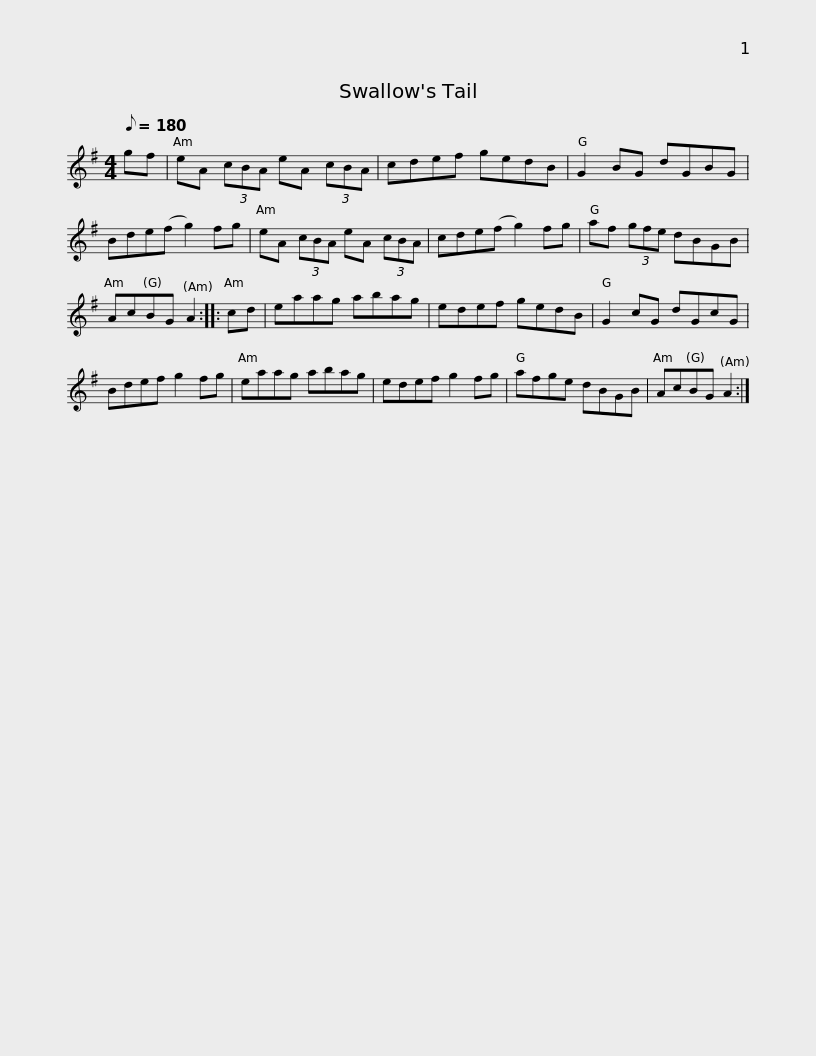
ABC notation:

X:1
L:1/8
Q:1/8=180
M:4/4
I:linebreak $
K:G
V:1 treble
V:1
 gf | eA (3cBA eA (3cBA | cdef gedB | G2 BG dGBG | Bde(f g2) fg |$ %5
 eA (3cBA eA (3cBA | cde(f g2) fg | af (3gfe dBGB | AcBG A2 ::$ cd | %10
 eaag abag | edef gedB | G2 cG dGcG | Bdef g2 fg |$ eaag abag | %15
 edef g2 fg | afge dBGB | AcBG A2 :| %18
